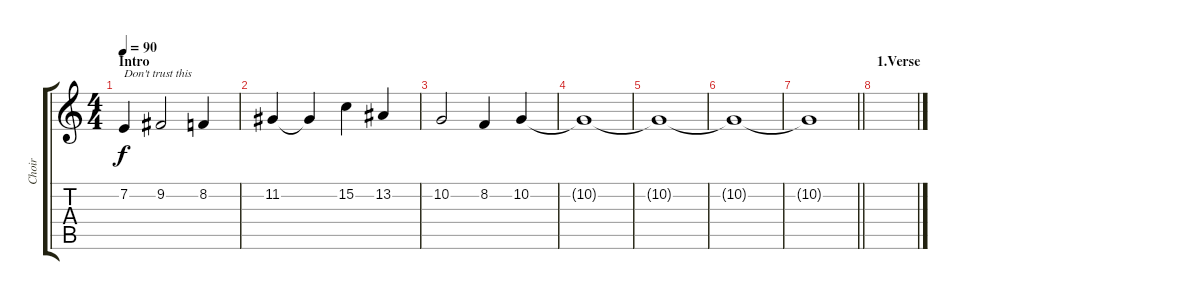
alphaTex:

\track ("Choir" "Choir") {instrument choiraahs}
\staff {score tabs}
\tuning (D4 A3 F3 C3 G2 D2) {hide}
\ts (4 4)
\section ("" "Intro")
\tempo 90
\clef g2
\ks c
7.2.4{txt "Don't trust this" dy f instrument choiraahs} 9.2.2 8.2.4 |
11.2.4 11.2{t}.4 15.2.4 13.2.4 |
10.2.2 8.2.4 10.2.4 |
10.2{t}.1 |
10.2{t}.1 |
10.2{t}.1 |
\barLineRight lightlight
10.2{t}.1 |
\section ("" "1.Verse")
